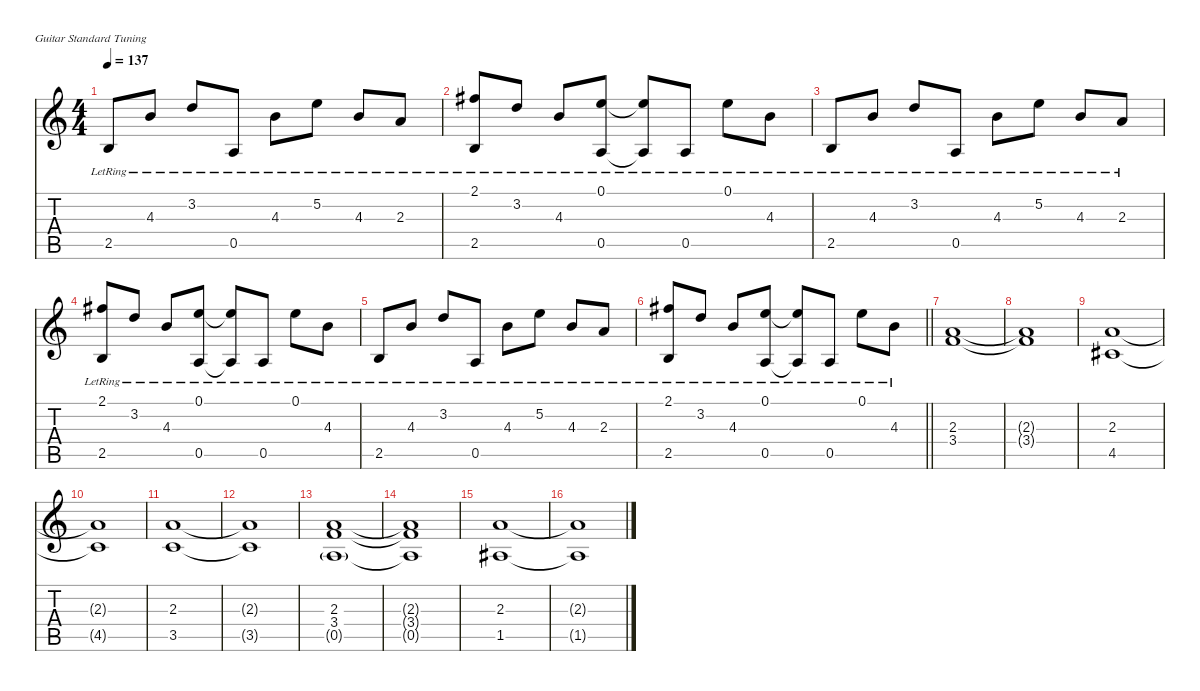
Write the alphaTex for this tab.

\defaultSystemsLayout 4
\hideDynamics
\bracketExtendMode nobrackets
\singleTrackTrackNamePolicy hidden
\multiTrackTrackNamePolicy hidden
\firstSystemTrackNameMode fullname
\firstSystemTrackNameOrientation horizontal
\otherSystemsTrackNameOrientation horizontal
\track ("Mikael Akerfeldt (Clean Jazz)" "jz.guit.") {instrument electricguitarjazz}
\staff {score tabs}
\tuning (E4 B3 G3 D3 A2 E2)
\ts (4 4)
\tempo 137
\clef g2
\ks c
2.5{lr}.8{dy f beam Up} 4.3{lr}.8{beam Up} 3.2{lr}.8{beam Up} 0.5{lr}.8{beam Up} 4.3{lr}.8{beam Down} 5.2{lr}.8{beam Down} 4.3{lr}.8{beam Up} 2.3{lr}.8{beam Up} |
(2.1{lr acc #} 2.5{lr}).8{beam Up} 3.2{lr}.8{beam Up} 4.3{lr}.8{beam Up} (0.1{lr} 0.5).8{beam Up} (0.1{lr t} 0.5{t}).8{beam Up} 0.5{lr}.8{beam Up} 0.1{lr}.8{beam Down} 4.3{lr}.8{beam Down} |
2.5{lr}.8{beam Up} 4.3{lr}.8{beam Up} 3.2{lr}.8{beam Up} 0.5{lr}.8{beam Up} 4.3{lr}.8{beam Down} 5.2{lr}.8{beam Down} 4.3{lr}.8{beam Up} 2.3{lr}.8{beam Up} |
(2.1{lr acc #} 2.5{lr}).8{beam Up} 3.2{lr}.8{beam Up} 4.3{lr}.8{beam Up} (0.1{lr} 0.5).8{beam Up} (0.1{lr t} 0.5{t}).8{beam Up} 0.5{lr}.8{beam Up} 0.1{lr}.8{beam Down} 4.3{lr}.8{beam Down} |
2.5{lr}.8{beam Up} 4.3{lr}.8{beam Up} 3.2{lr}.8{beam Up} 0.5{lr}.8{beam Up} 4.3{lr}.8{beam Down} 5.2{lr}.8{beam Down} 4.3{lr}.8{beam Up} 2.3{lr}.8{beam Up} |
\barLineRight lightlight
(2.1{lr acc #} 2.5{lr}).8{beam Up} 3.2{lr}.8{beam Up} 4.3{lr}.8{beam Up} (0.1{lr} 0.5).8{beam Up} (0.1{lr t} 0.5{t}).8{beam Up} 0.5{lr}.8{beam Up} 0.1{lr}.8{beam Down} 4.3{lr}.8{beam Down} |
\section ("" "")
(2.3 3.4).1{instrument electricguitarjazz beam Up} |
(2.3{t} 3.4{t}).1{beam Up} |
(2.3 4.5{acc #}).1{beam Up} |
(2.3{t} 4.5{t acc #}).1{beam Up} |
(2.3 3.5).1{beam Up} |
(2.3{t} 3.5{t}).1{beam Up} |
(2.3 3.4 0.5{g}).1{beam Up} |
(2.3{t} 3.4{t} 0.5{t}).1{beam Up} |
(2.3 1.5{acc #}).1{beam Up} |
(2.3{t} 1.5{t acc #}).1{beam Up}
